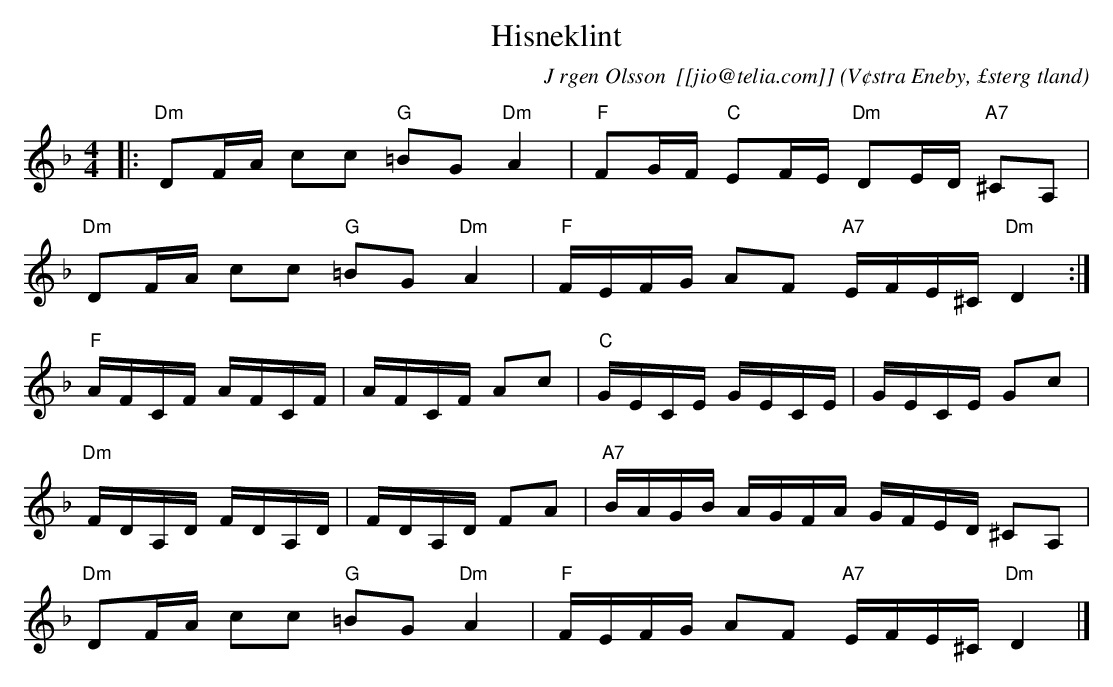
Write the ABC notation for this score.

X:1
T:Hisneklint
C:J rgen Olsson  [[jio@telia.com]]
O:V¢stra Eneby, £sterg tland
Q:88
M:4/4
L:1/8
K:Dm
|:"Dm"DF/A/ cc "G"=BG"Dm"A2|"F"FG/F/ "C"EF/E/ "Dm"DE/D/ "A7"^CA,|
"Dm"DF/A/ cc "G"=BG"Dm"A2|"F"F/E/F/G/ AF "A7"E/F/E/^C/ "Dm"D2 :|
"F" A/F/C/F/ A/F/C/F/ | A/F/C/F/ Ac| "C" G/E/C/E/ G/E/C/E/ | G/E/C/E/ Gc|
"Dm" F/D/A,/D/ F/D/A,/D/ | F/D/A,/D/ FA | "A7" B/A/G/B/ A/G/F/A/ G/F/E/D/ ^CA,|
"Dm"DF/A/ cc "G"=BG"Dm"A2|"F"F/E/F/G/ AF "A7"E/F/E/^C/ "Dm"D2 |]
